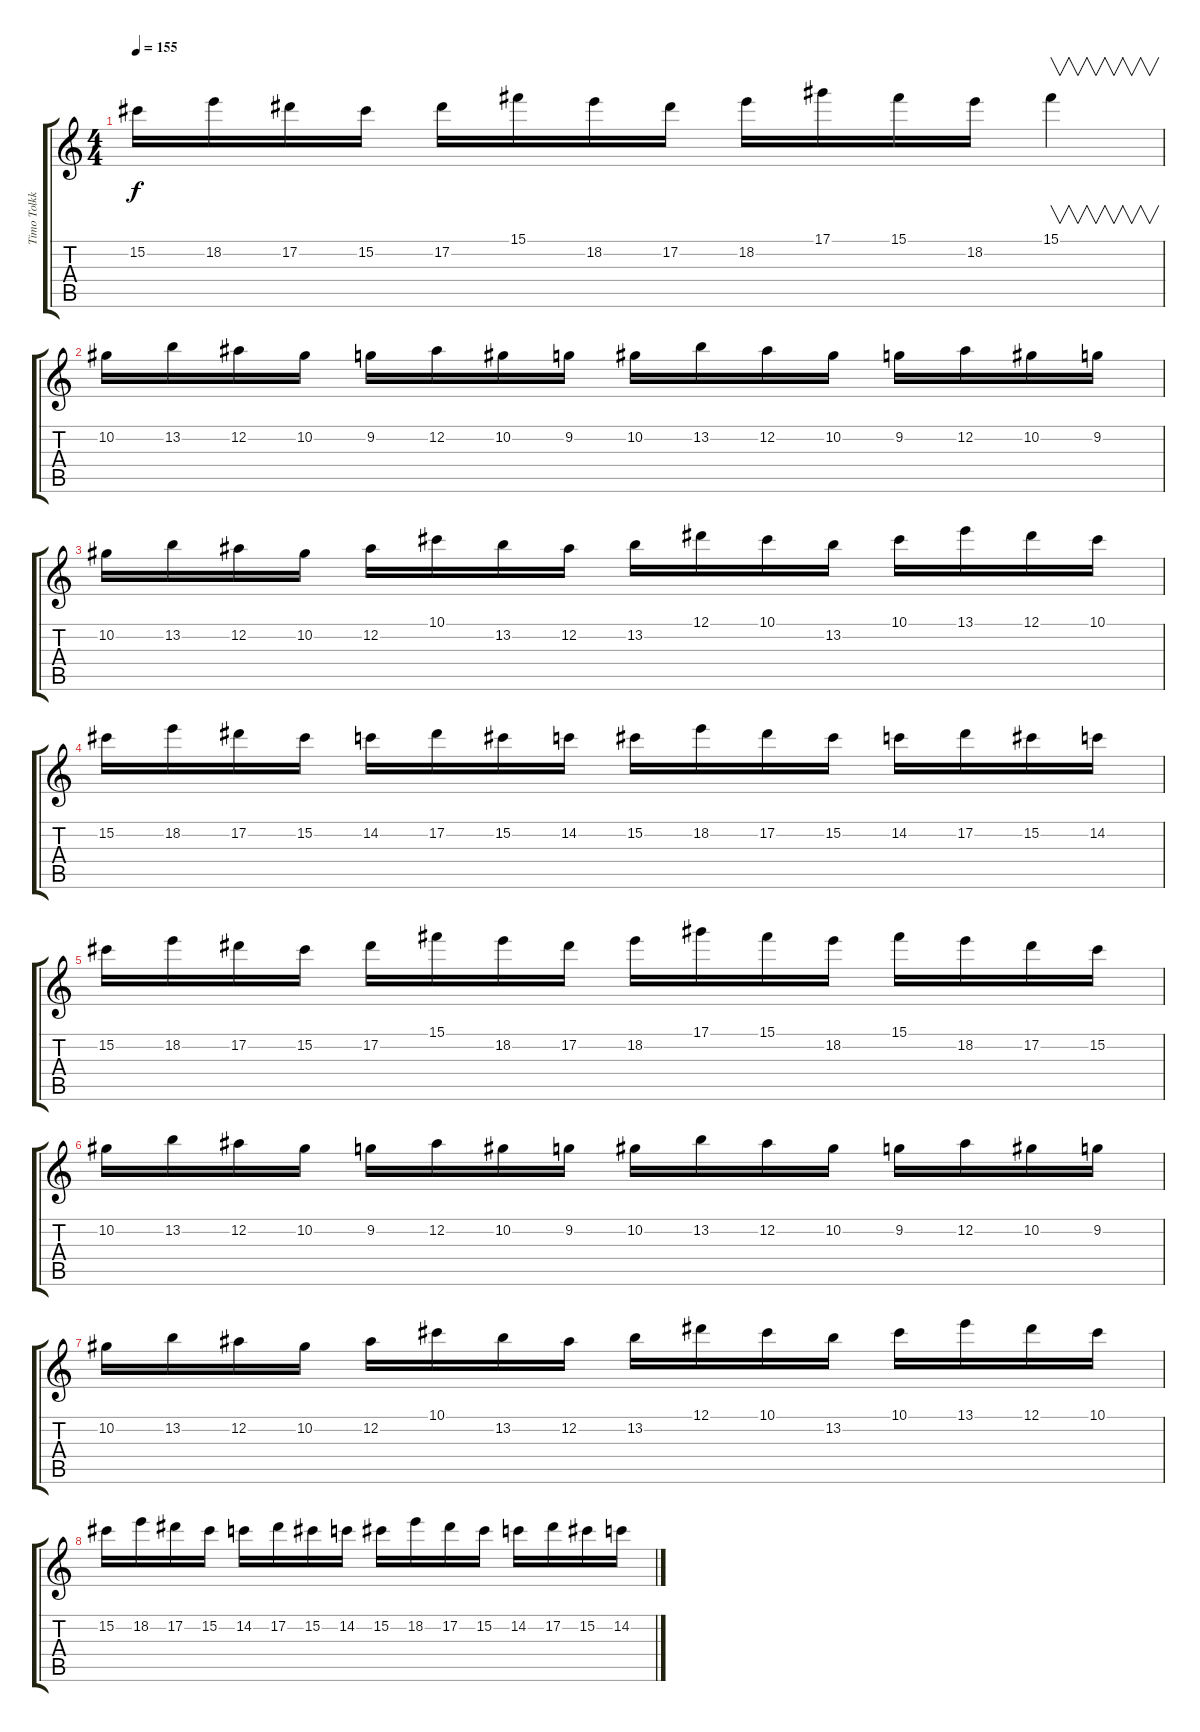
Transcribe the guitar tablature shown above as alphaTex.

\track ("Timo Tolkki : Doubling" "Timo Tolkk") {instrument distortionguitar}
\staff {score tabs}
\tuning (Eb4 Bb3 Gb3 Db3 Ab2 Eb2) {hide}
\ts (4 4)
\tempo 155
\clef g2
\ks c
15.2.16{dy f} 18.2.16 17.2.16 15.2.16 17.2.16 15.1.16 18.2.16 17.2.16 18.2.16 17.1.16 15.1.16 18.2.16 15.1.4{v} |
10.2.16 13.2.16 12.2.16 10.2.16 9.2.16 12.2.16 10.2.16 9.2.16 10.2.16 13.2.16 12.2.16 10.2.16 9.2.16 12.2.16 10.2.16 9.2.16 |
10.2.16 13.2.16 12.2.16 10.2.16 12.2.16 10.1.16 13.2.16 12.2.16 13.2.16 12.1.16 10.1.16 13.2.16 10.1.16 13.1.16 12.1.16 10.1.16 |
15.2.16 18.2.16 17.2.16 15.2.16 14.2.16 17.2.16 15.2.16 14.2.16 15.2.16 18.2.16 17.2.16 15.2.16 14.2.16 17.2.16 15.2.16 14.2.16 |
15.2.16 18.2.16 17.2.16 15.2.16 17.2.16 15.1.16 18.2.16 17.2.16 18.2.16 17.1.16 15.1.16 18.2.16 15.1.16 18.2.16 17.2.16 15.2.16 |
10.2.16 13.2.16 12.2.16 10.2.16 9.2.16 12.2.16 10.2.16 9.2.16 10.2.16 13.2.16 12.2.16 10.2.16 9.2.16 12.2.16 10.2.16 9.2.16 |
10.2.16 13.2.16 12.2.16 10.2.16 12.2.16 10.1.16 13.2.16 12.2.16 13.2.16 12.1.16 10.1.16 13.2.16 10.1.16 13.1.16 12.1.16 10.1.16 |
15.2.16 18.2.16 17.2.16 15.2.16 14.2.16 17.2.16 15.2.16 14.2.16 15.2.16 18.2.16 17.2.16 15.2.16 14.2.16 17.2.16 15.2.16 14.2.16
